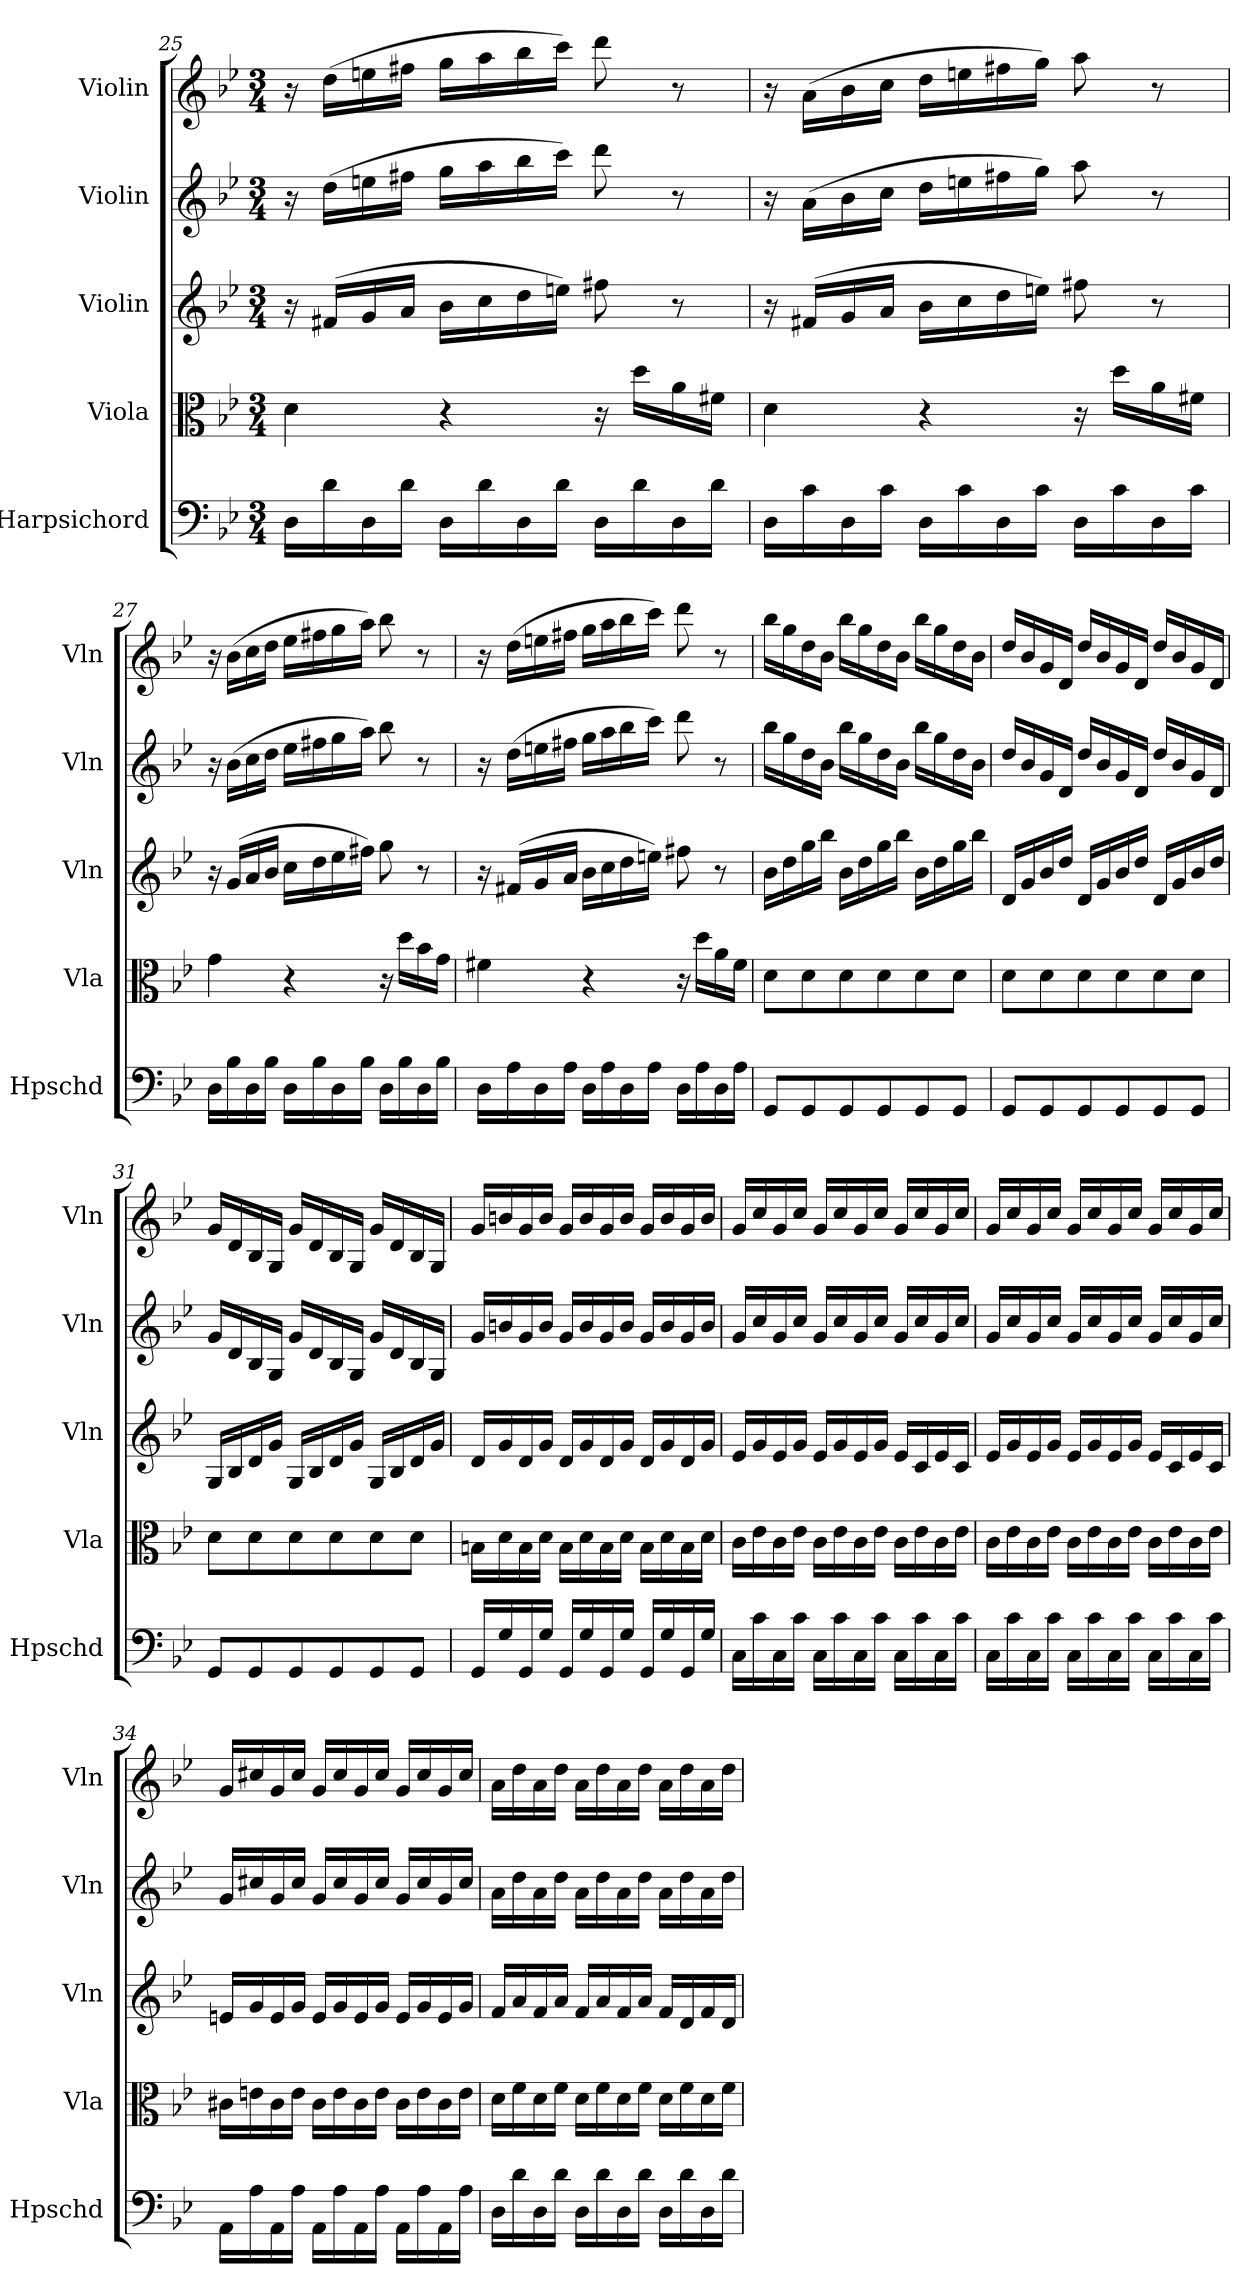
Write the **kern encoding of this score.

**kern	**kern	**kern	**kern	**kern
*part5	*part4	*part3	*part2	*part1
*staff5	*staff4	*staff3	*staff2	*staff1
*I"Harpsichord	*I"Viola	*I"Violin	*I"Violin	*I"Violin
*I'Hpschd	*I'Vla	*I'Vln	*I'Vln	*I'Vln
*clefF4	*clefC3	*clefG2	*clefG2	*clefG2
*k[b-e-]	*k[b-e-]	*k[b-e-]	*k[b-e-]	*k[b-e-]
*g:	*g:	*g:	*g:	*g:
*M3/4	*M3/4	*M3/4	*M3/4	*M3/4
=25	=25	=25	=25	=25
16D\LL	4d\	16r	16r	16r
16d\	.	(16f#X/LL	(16dd\LL	(16dd\LL
16D\	.	16g/	16een\	16een\
16d\JJ	.	16a/JJ	16ff#X\JJ	16ff#X\JJ
16D\LL	4r	16b-\LL	16gg\LL	16gg\LL
16d\	.	16cc\	16aa\	16aa\
16D\	.	16dd\	16bb-\	16bb-\
16d\JJ	.	16een\JJ)	16ccc\JJ)	16ccc\JJ)
16D\LL	16r	8ff#X\	8ddd\	8ddd\
16d\	16dd\LL	.	.	.
16D\	16a\	8r	8r	8r
16d\JJ	16f#X\JJ	.	.	.
=26	=26	=26	=26	=26
16D\LL	4d\	16r	16r	16r
16c\	.	(16f#X/LL	(16a\LL	(16a\LL
16D\	.	16g/	16b-\	16b-\
16c\JJ	.	16a/JJ	16cc\JJ	16cc\JJ
16D\LL	4r	16b-\LL	16dd\LL	16dd\LL
16c\	.	16cc\	16een\	16een\
16D\	.	16dd\	16ff#X\	16ff#X\
16c\JJ	.	16een\JJ)	16gg\JJ)	16gg\JJ)
16D\LL	16r	8ff#X\	8aa\	8aa\
16c\	16dd\LL	.	.	.
16D\	16a\	8r	8r	8r
16c\JJ	16f#X\JJ	.	.	.
=27	=27	=27	=27	=27
16D\LL	4g\	16r	16r	16r
16B-\	.	(16g/LL	(16b-\LL	(16b-\LL
16D\	.	16a/	16cc\	16cc\
16B-\JJ	.	16b-/JJ	16dd\JJ	16dd\JJ
16D\LL	4r	16cc\LL	16ee-\LL	16ee-\LL
16B-\	.	16dd\	16ff#X\	16ff#X\
16D\	.	16ee-\	16gg\	16gg\
16B-\JJ	.	16ff#X\JJ)	16aa\JJ)	16aa\JJ)
16D\LL	16r	8gg\	8bb-\	8bb-\
16B-\	16dd\LL	.	.	.
16D\	16b-\	8r	8r	8r
16B-\JJ	16g\JJ	.	.	.
=28	=28	=28	=28	=28
16D\LL	4f#X\	16r	16r	16r
16A\	.	(16f#X/LL	(16dd\LL	(16dd\LL
16D\	.	16g/	16een\	16een\
16A\JJ	.	16a/JJ	16ff#X\JJ	16ff#X\JJ
16D\LL	4r	16b-\LL	16gg\LL	16gg\LL
16A\	.	16cc\	16aa\	16aa\
16D\	.	16dd\	16bb-\	16bb-\
16A\JJ	.	16een\JJ)	16ccc\JJ)	16ccc\JJ)
16D\LL	16r	8ff#X\	8ddd\	8ddd\
16A\	16dd\LL	.	.	.
16D\	16a\	8r	8r	8r
16A\JJ	16f#\JJ	.	.	.
=29	=29	=29	=29	=29
8GG/L	8d\L	16b-\LL	16bb-\LL	16bb-\LL
.	.	16dd\	16gg\	16gg\
8GG/	8d\	16gg\	16dd\	16dd\
.	.	16bb-\JJ	16b-\JJ	16b-\JJ
8GG/	8d\	16b-\LL	16bb-\LL	16bb-\LL
.	.	16dd\	16gg\	16gg\
8GG/	8d\	16gg\	16dd\	16dd\
.	.	16bb-\JJ	16b-\JJ	16b-\JJ
8GG/	8d\	16b-\LL	16bb-\LL	16bb-\LL
.	.	16dd\	16gg\	16gg\
8GG/J	8d\J	16gg\	16dd\	16dd\
.	.	16bb-\JJ	16b-\JJ	16b-\JJ
=30	=30	=30	=30	=30
8GG/L	8d\L	16d/LL	16dd/LL	16dd/LL
.	.	16g/	16b-/	16b-/
8GG/	8d\	16b-/	16g/	16g/
.	.	16dd/JJ	16d/JJ	16d/JJ
8GG/	8d\	16d/LL	16dd/LL	16dd/LL
.	.	16g/	16b-/	16b-/
8GG/	8d\	16b-/	16g/	16g/
.	.	16dd/JJ	16d/JJ	16d/JJ
8GG/	8d\	16d/LL	16dd/LL	16dd/LL
.	.	16g/	16b-/	16b-/
8GG/J	8d\J	16b-/	16g/	16g/
.	.	16dd/JJ	16d/JJ	16d/JJ
=31	=31	=31	=31	=31
8GG/L	8d\L	16G/LL	16g/LL	16g/LL
.	.	16B-/	16d/	16d/
8GG/	8d\	16d/	16B-/	16B-/
.	.	16g/JJ	16G/JJ	16G/JJ
8GG/	8d\	16G/LL	16g/LL	16g/LL
.	.	16B-/	16d/	16d/
8GG/	8d\	16d/	16B-/	16B-/
.	.	16g/JJ	16G/JJ	16G/JJ
8GG/	8d\	16G/LL	16g/LL	16g/LL
.	.	16B-/	16d/	16d/
8GG/J	8d\J	16d/	16B-/	16B-/
.	.	16g/JJ	16G/JJ	16G/JJ
=32	=32	=32	=32	=32
16GG/LL	16Bn\LL	16d/LL	16g/LL	16g/LL
16G/	16d\	16g/	16bn/	16bn/
16GG/	16B\	16d/	16g/	16g/
16G/JJ	16d\JJ	16g/JJ	16b/JJ	16b/JJ
16GG/LL	16B\LL	16d/LL	16g/LL	16g/LL
16G/	16d\	16g/	16b/	16b/
16GG/	16B\	16d/	16g/	16g/
16G/JJ	16d\JJ	16g/JJ	16b/JJ	16b/JJ
16GG/LL	16B\LL	16d/LL	16g/LL	16g/LL
16G/	16d\	16g/	16b/	16b/
16GG/	16B\	16d/	16g/	16g/
16G/JJ	16d\JJ	16g/JJ	16b/JJ	16b/JJ
=33	=33	=33	=33	=33
16C\LL	16c\LL	16e-/LL	16g/LL	16g/LL
16c\	16e-\	16g/	16cc/	16cc/
16C\	16c\	16e-/	16g/	16g/
16c\JJ	16e-\JJ	16g/JJ	16cc/JJ	16cc/JJ
16C\LL	16c\LL	16e-/LL	16g/LL	16g/LL
16c\	16e-\	16g/	16cc/	16cc/
16C\	16c\	16e-/	16g/	16g/
16c\JJ	16e-\JJ	16g/JJ	16cc/JJ	16cc/JJ
16C\LL	16c\LL	16e-/LL	16g/LL	16g/LL
16c\	16e-\	16c/	16cc/	16cc/
16C\	16c\	16e-/	16g/	16g/
16c\JJ	16e-\JJ	16c/JJ	16cc/JJ	16cc/JJ
=33	=33	=33	=33	=33
16C\LL	16c\LL	16e-/LL	16g/LL	16g/LL
16c\	16e-\	16g/	16cc/	16cc/
16C\	16c\	16e-/	16g/	16g/
16c\JJ	16e-\JJ	16g/JJ	16cc/JJ	16cc/JJ
16C\LL	16c\LL	16e-/LL	16g/LL	16g/LL
16c\	16e-\	16g/	16cc/	16cc/
16C\	16c\	16e-/	16g/	16g/
16c\JJ	16e-\JJ	16g/JJ	16cc/JJ	16cc/JJ
16C\LL	16c\LL	16e-/LL	16g/LL	16g/LL
16c\	16e-\	16c/	16cc/	16cc/
16C\	16c\	16e-/	16g/	16g/
16c\JJ	16e-\JJ	16c/JJ	16cc/JJ	16cc/JJ
=34	=34	=34	=34	=34
16AA\LL	16c#X\LL	16en/LL	16g/LL	16g/LL
16A\	16en\	16g/	16cc#X/	16cc#X/
16AA\	16c#\	16e/	16g/	16g/
16A\JJ	16e\JJ	16g/JJ	16cc#/JJ	16cc#/JJ
16AA\LL	16c#\LL	16e/LL	16g/LL	16g/LL
16A\	16e\	16g/	16cc#/	16cc#/
16AA\	16c#\	16e/	16g/	16g/
16A\JJ	16e\JJ	16g/JJ	16cc#/JJ	16cc#/JJ
16AA\LL	16c#\LL	16e/LL	16g/LL	16g/LL
16A\	16e\	16g/	16cc#/	16cc#/
16AA\	16c#\	16e/	16g/	16g/
16A\JJ	16e\JJ	16g/JJ	16cc#/JJ	16cc#/JJ
=35	=35	=35	=35	=35
16D\LL	16d\LL	16f/LL	16a\LL	16a\LL
16d\	16f\	16a/	16dd\	16dd\
16D\	16d\	16f/	16a\	16a\
16d\JJ	16f\JJ	16a/JJ	16dd\JJ	16dd\JJ
16D\LL	16d\LL	16f/LL	16a\LL	16a\LL
16d\	16f\	16a/	16dd\	16dd\
16D\	16d\	16f/	16a\	16a\
16d\JJ	16f\JJ	16a/JJ	16dd\JJ	16dd\JJ
16D\LL	16d\LL	16f/LL	16a\LL	16a\LL
16d\	16f\	16d/	16dd\	16dd\
16D\	16d\	16f/	16a\	16a\
16d\JJ	16f\JJ	16d/JJ	16dd\JJ	16dd\JJ
=	=	=	=	=
*-	*-	*-	*-	*-
